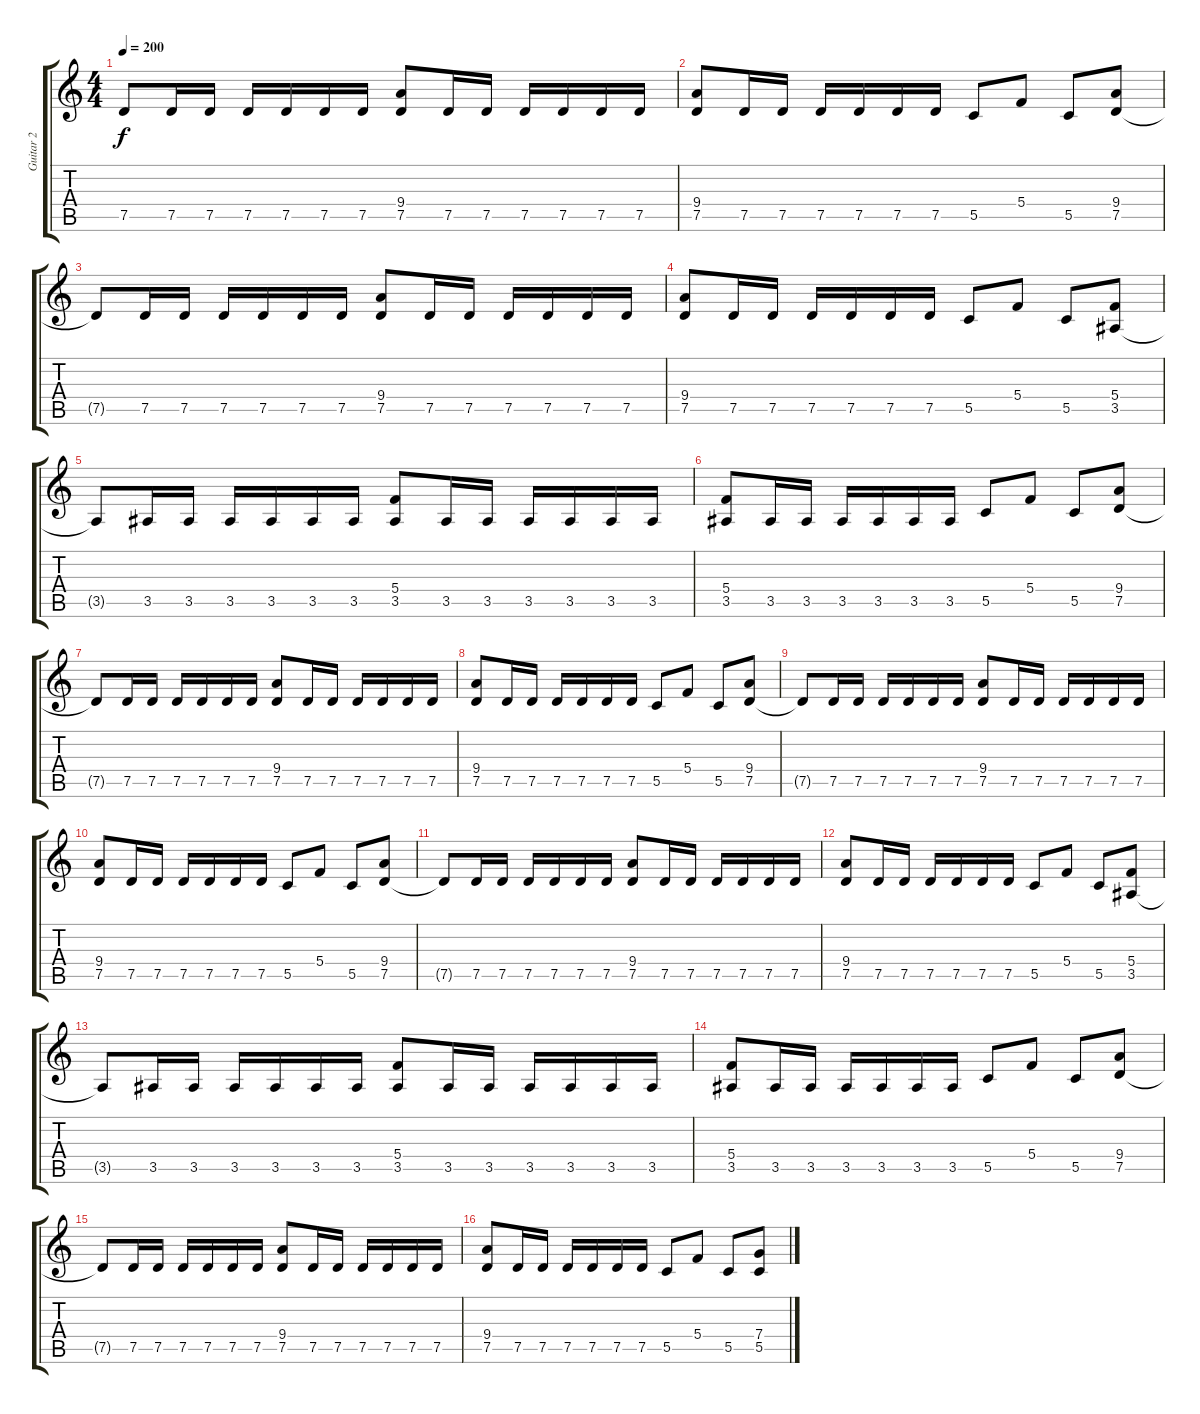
\track ("Guitar 2" "Guitar 2") {instrument distortionguitar}
\staff {score tabs}
\tuning (D4 A3 F3 C3 G2 D2) {hide}
\ts (4 4)
\tempo 200
\clef g2
\ks c
7.5.8{dy f} 7.5.16 7.5.16 7.5.16 7.5.16 7.5.16 7.5.16 (9.4 7.5).8 7.5.16 7.5.16 7.5.16 7.5.16 7.5.16 7.5.16 |
(9.4 7.5).8 7.5.16 7.5.16 7.5.16 7.5.16 7.5.16 7.5.16 5.5.8 5.4.8 5.5.8 (9.4 7.5).8 |
7.5{t}.8 7.5.16 7.5.16 7.5.16 7.5.16 7.5.16 7.5.16 (9.4 7.5).8 7.5.16 7.5.16 7.5.16 7.5.16 7.5.16 7.5.16 |
(9.4 7.5).8 7.5.16 7.5.16 7.5.16 7.5.16 7.5.16 7.5.16 5.5.8 5.4.8 5.5.8 (5.4 3.5).8 |
3.5{t}.8 3.5.16 3.5.16 3.5.16 3.5.16 3.5.16 3.5.16 (5.4 3.5).8 3.5.16 3.5.16 3.5.16 3.5.16 3.5.16 3.5.16 |
(5.4 3.5).8 3.5.16 3.5.16 3.5.16 3.5.16 3.5.16 3.5.16 5.5.8 5.4.8 5.5.8 (9.4 7.5).8 |
7.5{t}.8 7.5.16 7.5.16 7.5.16 7.5.16 7.5.16 7.5.16 (9.4 7.5).8 7.5.16 7.5.16 7.5.16 7.5.16 7.5.16 7.5.16 |
(9.4 7.5).8 7.5.16 7.5.16 7.5.16 7.5.16 7.5.16 7.5.16 5.5.8 5.4.8 5.5.8 (9.4 7.5).8 |
7.5{t}.8 7.5.16 7.5.16 7.5.16 7.5.16 7.5.16 7.5.16 (9.4 7.5).8 7.5.16 7.5.16 7.5.16 7.5.16 7.5.16 7.5.16 |
(9.4 7.5).8 7.5.16 7.5.16 7.5.16 7.5.16 7.5.16 7.5.16 5.5.8 5.4.8 5.5.8 (9.4 7.5).8 |
7.5{t}.8 7.5.16 7.5.16 7.5.16 7.5.16 7.5.16 7.5.16 (9.4 7.5).8 7.5.16 7.5.16 7.5.16 7.5.16 7.5.16 7.5.16 |
(9.4 7.5).8 7.5.16 7.5.16 7.5.16 7.5.16 7.5.16 7.5.16 5.5.8 5.4.8 5.5.8 (5.4 3.5).8 |
3.5{t}.8 3.5.16 3.5.16 3.5.16 3.5.16 3.5.16 3.5.16 (5.4 3.5).8 3.5.16 3.5.16 3.5.16 3.5.16 3.5.16 3.5.16 |
(5.4 3.5).8 3.5.16 3.5.16 3.5.16 3.5.16 3.5.16 3.5.16 5.5.8 5.4.8 5.5.8 (9.4 7.5).8 |
7.5{t}.8 7.5.16 7.5.16 7.5.16 7.5.16 7.5.16 7.5.16 (9.4 7.5).8 7.5.16 7.5.16 7.5.16 7.5.16 7.5.16 7.5.16 |
(9.4 7.5).8 7.5.16 7.5.16 7.5.16 7.5.16 7.5.16 7.5.16 5.5.8 5.4.8 5.5.8 (7.4 5.5).8
